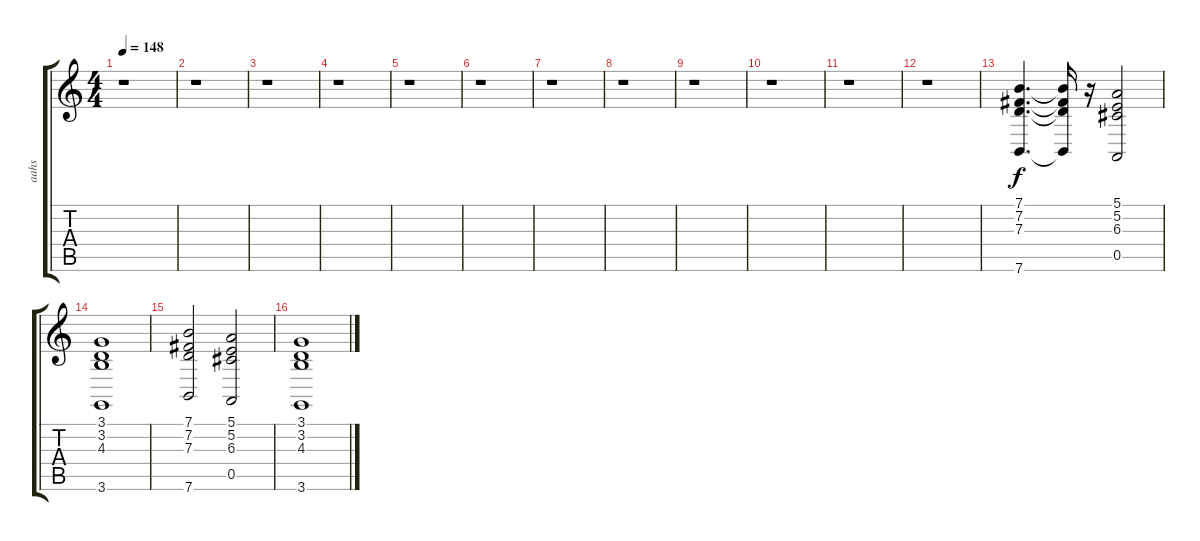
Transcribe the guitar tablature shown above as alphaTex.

\track ("aahs" "aahs") {instrument choiraahs}
\staff {score tabs}
\tuning (E4 B3 G3 D3 A2 E2) {hide}
\ts (4 4)
\tempo 148
\clef g2
\ks c
r.1{dy f} |
r.1 |
r.1 |
r.1 |
r.1 |
r.1 |
r.1 |
r.1 |
r.1 |
r.1 |
r.1 |
r.1 |
(7.1 7.2 7.3 7.6).4{d} (7.1{t} 7.2{t} 7.3{t} 7.6{t}).16 r.16 (5.1 5.2 6.3 0.5).2 |
(3.1 3.2 4.3 3.6).1 |
(7.1 7.2 7.3 7.6).2 (5.1 5.2 6.3 0.5).2 |
(3.1 3.2 4.3 3.6).1
